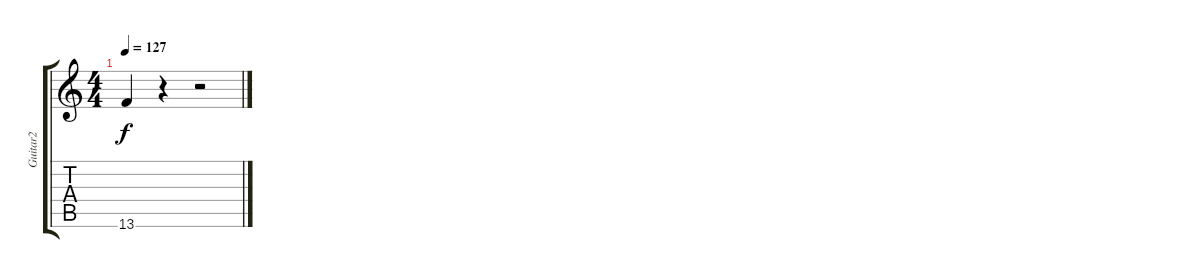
\track ("Guitar2" "Guitar2") {instrument overdrivenguitar}
\staff {score tabs}
\tuning (E4 B3 G3 D3 A2 E2) {hide}
\ts (4 4)
\tempo 127
\clef g2
\ks c
13.6.4{dy f} r.4 r.2
